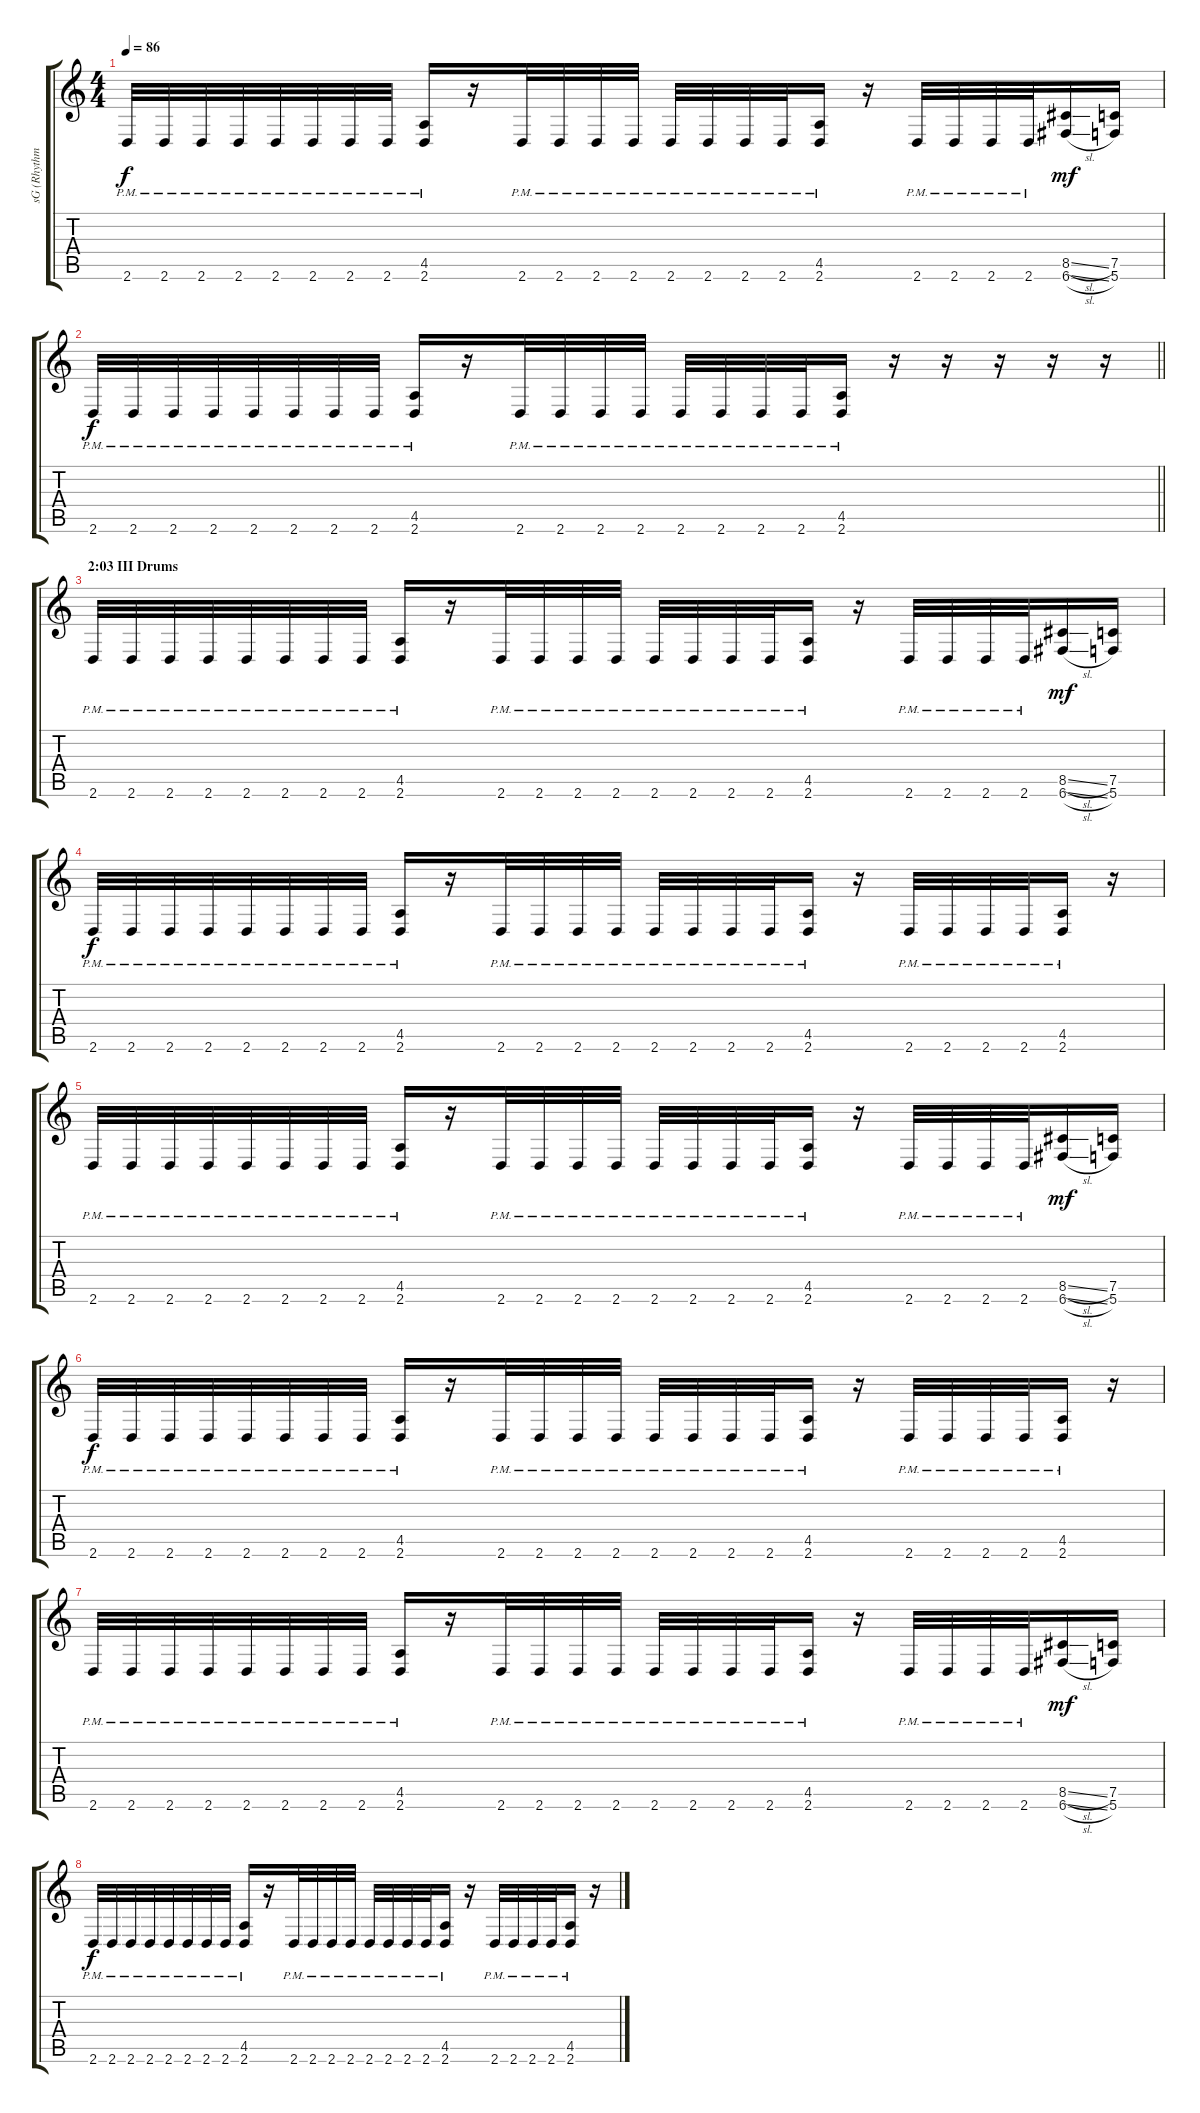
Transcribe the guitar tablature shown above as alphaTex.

\track ("sG (Rhythm Guitar)" "sG (Rhythm") {instrument distortionguitar}
\staff {score tabs}
\tuning (C4 G3 Eb3 Bb2 F2 C2) {hide}
\ts (4 4)
\tempo 86
\clef g2
\ks c
2.6{pm}.32{dy f} 2.6{pm}.32 2.6{pm}.32 2.6{pm}.32 2.6{pm}.32 2.6{pm}.32 2.6{pm}.32 2.6{pm}.32 (4.5{pm} 2.6{pm}).16 r.16 2.6{pm}.32 2.6{pm}.32 2.6{pm}.32 2.6{pm}.32 2.6{pm}.32 2.6{pm}.32 2.6{pm}.32 2.6{pm}.32 (4.5{pm} 2.6{pm}).16 r.16 2.6{pm}.32 2.6{pm}.32 2.6{pm}.32 2.6{pm}.32 (8.5{sl} 6.6{sl}).16{dy mf} (7.5 5.6).16 |
\barLineRight lightlight
2.6{pm}.32{dy f} 2.6{pm}.32 2.6{pm}.32 2.6{pm}.32 2.6{pm}.32 2.6{pm}.32 2.6{pm}.32 2.6{pm}.32 (4.5{pm} 2.6{pm}).16 r.16 2.6{pm}.32 2.6{pm}.32 2.6{pm}.32 2.6{pm}.32 2.6{pm}.32 2.6{pm}.32 2.6{pm}.32 2.6{pm}.32 (4.5{pm} 2.6{pm}).16 r.16 r.16 r.16 r.16 r.16 |
\section ("" "2:03 III Drums")
2.6{pm}.32 2.6{pm}.32 2.6{pm}.32 2.6{pm}.32 2.6{pm}.32 2.6{pm}.32 2.6{pm}.32 2.6{pm}.32 (4.5{pm} 2.6{pm}).16 r.16 2.6{pm}.32 2.6{pm}.32 2.6{pm}.32 2.6{pm}.32 2.6{pm}.32 2.6{pm}.32 2.6{pm}.32 2.6{pm}.32 (4.5{pm} 2.6{pm}).16 r.16 2.6{pm}.32 2.6{pm}.32 2.6{pm}.32 2.6{pm}.32 (8.5{sl} 6.6{sl}).16{dy mf} (7.5 5.6).16 |
2.6{pm}.32{dy f} 2.6{pm}.32 2.6{pm}.32 2.6{pm}.32 2.6{pm}.32 2.6{pm}.32 2.6{pm}.32 2.6{pm}.32 (4.5{pm} 2.6{pm}).16 r.16 2.6{pm}.32 2.6{pm}.32 2.6{pm}.32 2.6{pm}.32 2.6{pm}.32 2.6{pm}.32 2.6{pm}.32 2.6{pm}.32 (4.5{pm} 2.6{pm}).16 r.16 2.6{pm}.32 2.6{pm}.32 2.6{pm}.32 2.6{pm}.32 (4.5{pm} 2.6{pm}).16 r.16 |
2.6{pm}.32 2.6{pm}.32 2.6{pm}.32 2.6{pm}.32 2.6{pm}.32 2.6{pm}.32 2.6{pm}.32 2.6{pm}.32 (4.5{pm} 2.6{pm}).16 r.16 2.6{pm}.32 2.6{pm}.32 2.6{pm}.32 2.6{pm}.32 2.6{pm}.32 2.6{pm}.32 2.6{pm}.32 2.6{pm}.32 (4.5{pm} 2.6{pm}).16 r.16 2.6{pm}.32 2.6{pm}.32 2.6{pm}.32 2.6{pm}.32 (8.5{sl} 6.6{sl}).16{dy mf} (7.5 5.6).16 |
2.6{pm}.32{dy f} 2.6{pm}.32 2.6{pm}.32 2.6{pm}.32 2.6{pm}.32 2.6{pm}.32 2.6{pm}.32 2.6{pm}.32 (4.5{pm} 2.6{pm}).16 r.16 2.6{pm}.32 2.6{pm}.32 2.6{pm}.32 2.6{pm}.32 2.6{pm}.32 2.6{pm}.32 2.6{pm}.32 2.6{pm}.32 (4.5{pm} 2.6{pm}).16 r.16 2.6{pm}.32 2.6{pm}.32 2.6{pm}.32 2.6{pm}.32 (4.5{pm} 2.6{pm}).16 r.16 |
2.6{pm}.32 2.6{pm}.32 2.6{pm}.32 2.6{pm}.32 2.6{pm}.32 2.6{pm}.32 2.6{pm}.32 2.6{pm}.32 (4.5{pm} 2.6{pm}).16 r.16 2.6{pm}.32 2.6{pm}.32 2.6{pm}.32 2.6{pm}.32 2.6{pm}.32 2.6{pm}.32 2.6{pm}.32 2.6{pm}.32 (4.5{pm} 2.6{pm}).16 r.16 2.6{pm}.32 2.6{pm}.32 2.6{pm}.32 2.6{pm}.32 (8.5{sl} 6.6{sl}).16{dy mf} (7.5 5.6).16 |
2.6{pm}.32{dy f} 2.6{pm}.32 2.6{pm}.32 2.6{pm}.32 2.6{pm}.32 2.6{pm}.32 2.6{pm}.32 2.6{pm}.32 (4.5{pm} 2.6{pm}).16 r.16 2.6{pm}.32 2.6{pm}.32 2.6{pm}.32 2.6{pm}.32 2.6{pm}.32 2.6{pm}.32 2.6{pm}.32 2.6{pm}.32 (4.5{pm} 2.6{pm}).16 r.16 2.6{pm}.32 2.6{pm}.32 2.6{pm}.32 2.6{pm}.32 (4.5{pm} 2.6{pm}).16 r.16
